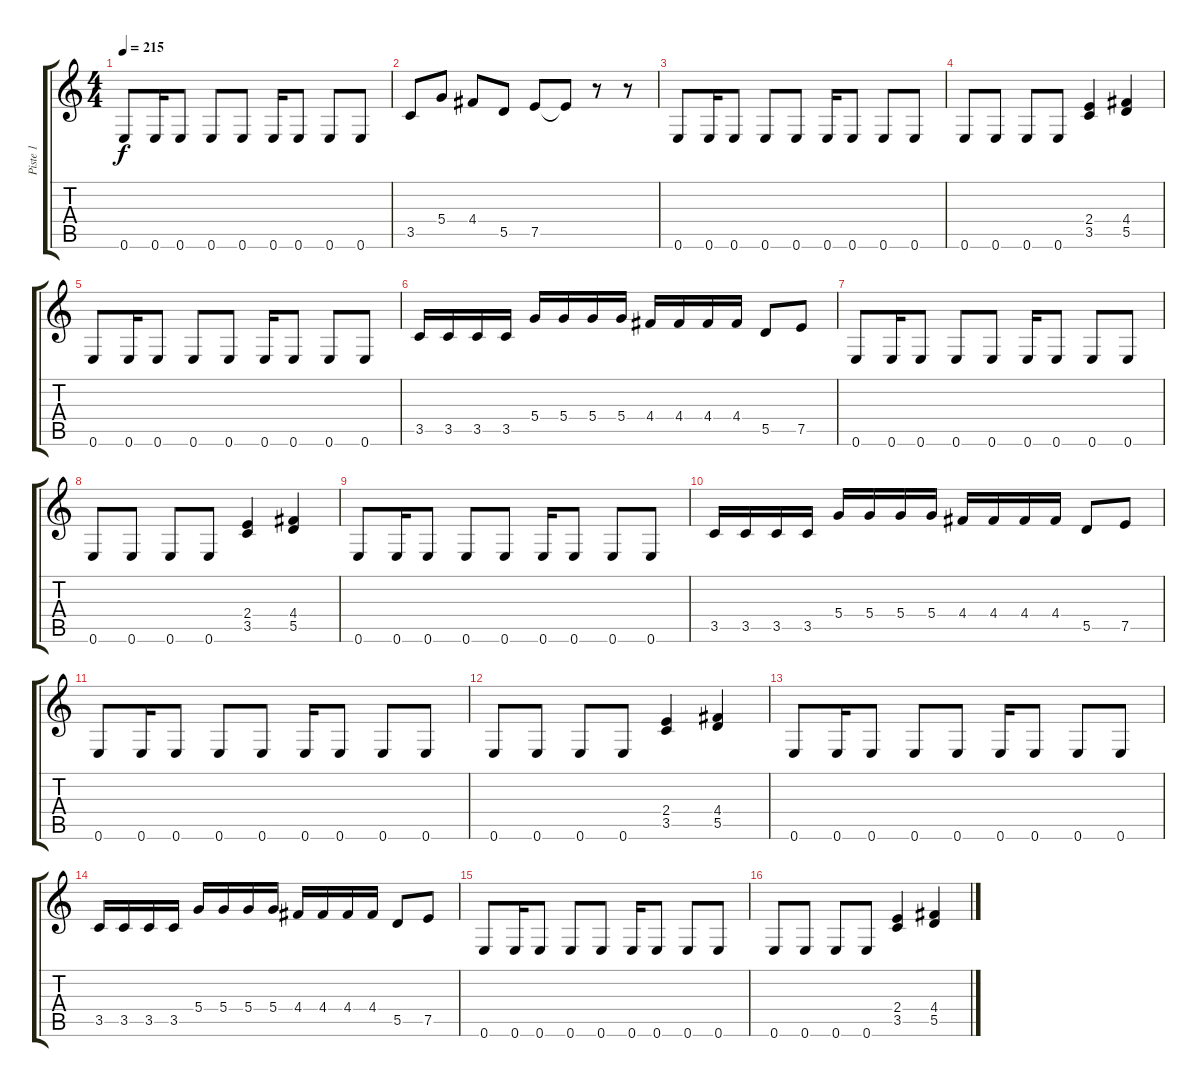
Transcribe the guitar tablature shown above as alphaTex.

\track ("Piste 1" "Piste 1") {instrument distortionguitar}
\staff {score tabs}
\tuning (E4 B3 G3 D3 A2 E2) {hide}
\ts (4 4)
\tempo 215
\clef g2
\ks c
0.6.8{dy f} 0.6.16 0.6.8 0.6.8 0.6.8 0.6.16 0.6.8 0.6.8 0.6.8 |
3.5.8 5.4.8 4.4.8 5.5.8 7.5.8 7.5{t}.8 r.8 r.8 |
0.6.8 0.6.16 0.6.8 0.6.8 0.6.8 0.6.16 0.6.8 0.6.8 0.6.8 |
0.6.8 0.6.8 0.6.8 0.6.8 (2.4 3.5).4 (4.4 5.5).4 |
0.6.8 0.6.16 0.6.8 0.6.8 0.6.8 0.6.16 0.6.8 0.6.8 0.6.8 |
3.5.16 3.5.16 3.5.16 3.5.16 5.4.16 5.4.16 5.4.16 5.4.16 4.4.16 4.4.16 4.4.16 4.4.16 5.5.8 7.5.8 |
0.6.8 0.6.16 0.6.8 0.6.8 0.6.8 0.6.16 0.6.8 0.6.8 0.6.8 |
0.6.8 0.6.8 0.6.8 0.6.8 (2.4 3.5).4 (4.4 5.5).4 |
0.6.8 0.6.16 0.6.8 0.6.8 0.6.8 0.6.16 0.6.8 0.6.8 0.6.8 |
3.5.16 3.5.16 3.5.16 3.5.16 5.4.16 5.4.16 5.4.16 5.4.16 4.4.16 4.4.16 4.4.16 4.4.16 5.5.8 7.5.8 |
0.6.8 0.6.16 0.6.8 0.6.8 0.6.8 0.6.16 0.6.8 0.6.8 0.6.8 |
0.6.8 0.6.8 0.6.8 0.6.8 (2.4 3.5).4 (4.4 5.5).4 |
0.6.8 0.6.16 0.6.8 0.6.8 0.6.8 0.6.16 0.6.8 0.6.8 0.6.8 |
3.5.16 3.5.16 3.5.16 3.5.16 5.4.16 5.4.16 5.4.16 5.4.16 4.4.16 4.4.16 4.4.16 4.4.16 5.5.8 7.5.8 |
0.6.8 0.6.16 0.6.8 0.6.8 0.6.8 0.6.16 0.6.8 0.6.8 0.6.8 |
0.6.8 0.6.8 0.6.8 0.6.8 (2.4 3.5).4 (4.4 5.5).4
